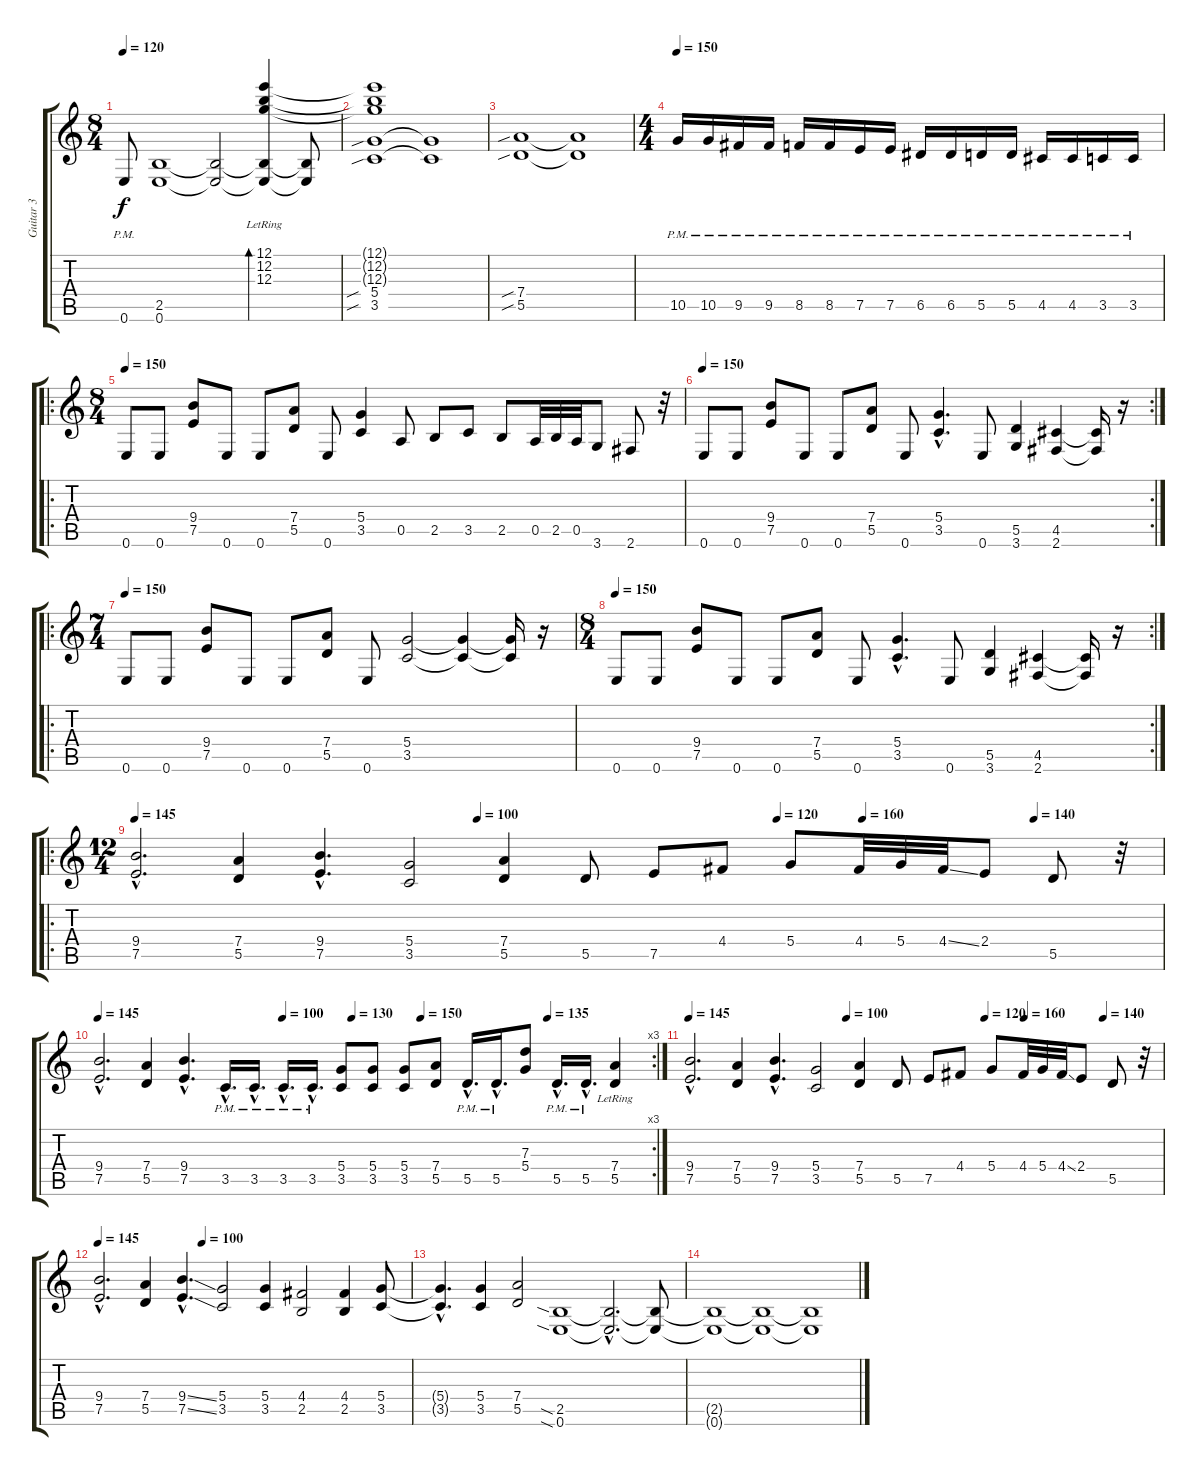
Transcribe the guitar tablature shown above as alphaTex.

\track ("Guitar 3" "Guitar 3") {instrument distortionguitar}
\staff {score tabs}
\tuning (E4 B3 G3 D3 A2 E2) {hide}
\ts (8 4)
\tempo 120
\clef g2
\ks c
0.6{pm}.8{dy f} (2.5 0.6).1 (2.5{t} 0.6{t}).2 (12.1{lr} 12.2{lr} 12.3{lr} 2.5{t} 0.6{t}).4{bd 480} (2.5{t} 0.6{t}).8 |
(12.1{t} 12.2{t} 12.3{t} 5.4{sib} 3.5{sib}).1 (5.4{t} 3.5{t}).1 |
(7.4{sib} 5.5{sib}).1 (7.4{t} 5.5{t}).1 |
\ts (4 4)
\tempo 150
10.5{pm}.16 10.5{pm}.16 9.5{pm}.16 9.5{pm}.16 8.5{pm}.16 8.5{pm}.16 7.5{pm}.16 7.5{pm}.16 6.5{pm}.16 6.5{pm}.16 5.5{pm}.16 5.5{pm}.16 4.5{pm}.16 4.5{pm}.16 3.5{pm}.16 3.5{pm}.16 |
\ro
\ts (8 4)
\tempo 150
0.6.8 0.6.8 (9.4 7.5).8 0.6.8 0.6.8 (7.4 5.5).8 0.6.8 (5.4 3.5).4 0.5.8 2.5.8 3.5.8 2.5.8 0.5.32 2.5.32 0.5.32 3.6.8 2.6.8 r.32 |
\rc 2
\tempo 150
0.6.8 0.6.8 (9.4 7.5).8 0.6.8 0.6.8 (7.4 5.5).8 0.6.8 (5.4{hac} 3.5{hac}).4{d} 0.6.8 (5.5 3.6).4 (4.5 2.6).4 (4.5{t} 2.6{t}).16 r.16 |
\ro
\ts (7 4)
\tempo 150
0.6.8 0.6.8 (9.4 7.5).8 0.6.8 0.6.8 (7.4 5.5).8 0.6.8 (5.4 3.5).2 (5.4{t} 3.5{t}).4 (5.4{t} 3.5{t}).16 r.16 |
\rc 2
\ts (8 4)
\tempo 150
0.6.8 0.6.8 (9.4 7.5).8 0.6.8 0.6.8 (7.4 5.5).8 0.6.8 (5.4{hac} 3.5{hac}).4{d} 0.6.8 (5.5 3.6).4 (4.5 2.6).4 (4.5{t} 2.6{t}).16 r.16 |
\ro
\ts (12 4)
\tempo 145
\tempo (100 0.3333333333333333)
\tempo (120 0.625)
\tempo (160 0.7083333333333334)
\tempo (140 0.875)
(9.4{hac} 7.5{hac}).2{d} (7.4 5.5).4 (9.4{hac} 7.5{hac}).4{d} (5.4 3.5).2 (7.4 5.5).4 5.5.8 7.5.8 4.4.8 5.4.8 4.4.32 5.4.32 4.4{ss}.32 2.4.8 5.5.8 r.32 |
\rc 3
\tempo 145
\tempo (100 0.3333333333333333)
\tempo (130 0.4583333333333333)
\tempo (150 0.5833333333333334)
\tempo (135 0.8125)
(9.4{hac} 7.5{hac}).2{d} (7.4 5.5).4 (9.4{hac} 7.5{hac}).4{d} 3.5{hac pm}.16{d} 3.5{hac pm}.16{d} 3.5{hac pm}.16{d} 3.5{hac pm}.16{d} (5.4 3.5).8 (5.4 3.5).8 (5.4 3.5).8 (7.4 5.5).8 5.5{hac pm}.16{d} 5.5{hac pm}.16{d} (7.3 5.4).8 5.5{hac pm}.16{d} 5.5{hac pm}.16{d} (7.4{lr} 5.5{lr}).4 |
\tempo 145
\tempo (100 0.3333333333333333)
\tempo (120 0.625)
\tempo (160 0.7083333333333334)
\tempo (140 0.875)
(9.4{hac} 7.5{hac}).2{d} (7.4 5.5).4 (9.4{hac} 7.5{hac}).4{d} (5.4 3.5).2 (7.4 5.5).4 5.5.8 7.5.8 4.4.8 5.4.8 4.4.32 5.4.32 4.4{ss}.32 2.4.8 5.5.8 r.32 |
\tempo 145
\tempo (100 0.3333333333333333)
(9.4{hac} 7.5{hac}).2{d} (7.4 5.5).4 (9.4{ss hac} 7.5{ss hac}).4{d} (5.4 3.5).2 (5.4 3.5).4 (4.4 2.5).2 (4.4 2.5).4 (5.4 3.5).8 |
(5.4{hac t} 3.5{hac t}).4{d} (5.4 3.5).4 (7.4 5.5).2 (2.5{sia} 0.6{sia}).1 (2.5{hac t} 0.6{hac t}).2{d} (2.5{t} 0.6{t}).8 |
(2.5{t} 0.6{t}).1 (2.5{t} 0.6{t}).1 (2.5{t} 0.6{t}).1
